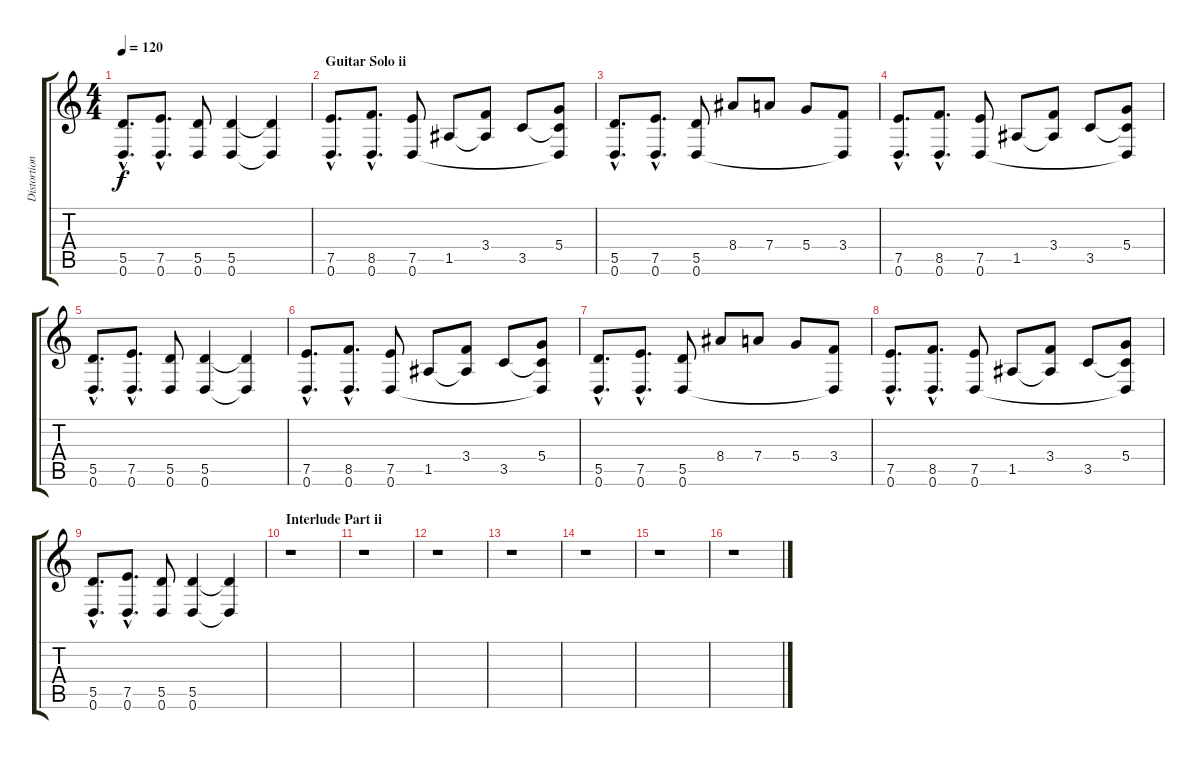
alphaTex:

\track ("Distortion Guitar" "Distortion") {instrument distortionguitar}
\staff {score tabs}
\tuning (E4 B3 G3 D3 A2 D2) {hide}
\ts (4 4)
\tempo 120
\clef g2
\ks c
(5.5{hac} 0.6{hac}).8{d dy f} (7.5{hac} 0.6{hac}).8{d} (5.5 0.6).8 (5.5 0.6).4 (5.5{t} 0.6{t}).4 |
\section ("" "Guitar Solo ii")
(7.5{hac} 0.6{hac}).8{d} (8.5{hac} 0.6{hac}).8{d} (7.5 0.6).8 1.5.8 (3.4 1.5{t}).8 3.5.8 (5.4 3.5{t} 0.6{t}).8 |
(5.5{hac} 0.6{hac}).8{d} (7.5{hac} 0.6{hac}).8{d} (5.5 0.6).8 8.4.8 7.4.8 5.4.8 (3.4 0.6{t}).8 |
(7.5{hac} 0.6{hac}).8{d} (8.5{hac} 0.6{hac}).8{d} (7.5 0.6).8 1.5.8 (3.4 1.5{t}).8 3.5.8 (5.4 3.5{t} 0.6{t}).8 |
(5.5{hac} 0.6{hac}).8{d} (7.5{hac} 0.6{hac}).8{d} (5.5 0.6).8 (5.5 0.6).4 (5.5{t} 0.6{t}).4 |
(7.5{hac} 0.6{hac}).8{d} (8.5{hac} 0.6{hac}).8{d} (7.5 0.6).8 1.5.8 (3.4 1.5{t}).8 3.5.8 (5.4 3.5{t} 0.6{t}).8 |
(5.5{hac} 0.6{hac}).8{d} (7.5{hac} 0.6{hac}).8{d} (5.5 0.6).8 8.4.8 7.4.8 5.4.8 (3.4 0.6{t}).8 |
(7.5{hac} 0.6{hac}).8{d} (8.5{hac} 0.6{hac}).8{d} (7.5 0.6).8 1.5.8 (3.4 1.5{t}).8 3.5.8 (5.4 3.5{t} 0.6{t}).8 |
(5.5{hac} 0.6{hac}).8{d} (7.5{hac} 0.6{hac}).8{d} (5.5 0.6).8 (5.5 0.6).4 (5.5{t} 0.6{t}).4 |
\section ("" "Interlude Part ii")
r.1 |
r.1 |
r.1 |
r.1 |
r.1 |
r.1 |
r.1
